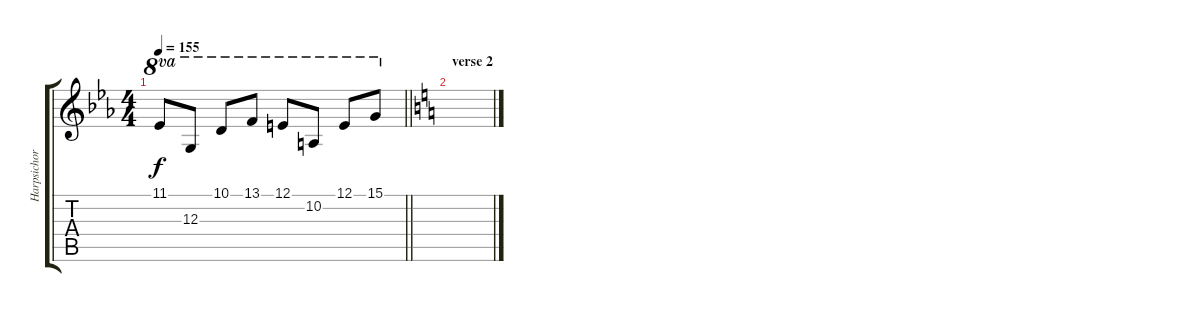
\track ("Harpsichord" "Harpsichor") {instrument harpsichord}
\staff {score tabs}
\tuning (E4 B3 G3 D3 A2 E2) {hide}
\ts (4 4)
\tempo 155
\clef g2
\barLineRight lightlight
\ks cminor
11.1.8{ot 8va dy f} 12.3.8{ot 8va} 10.1.8{ot 8va} 13.1.8{ot 8va} 12.1.8{ot 8va} 10.2.8{ot 8va} 12.1.8{ot 8va} 15.1.8{ot 8va} |
\section ("" "verse 2")
\ks aminor
